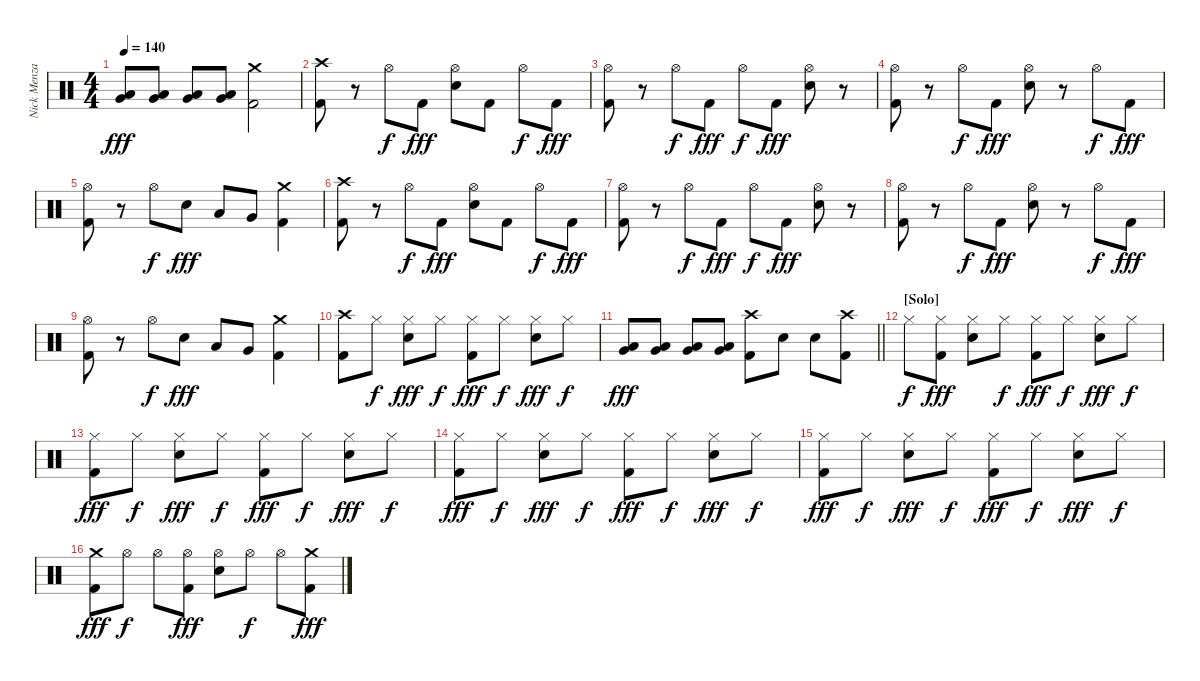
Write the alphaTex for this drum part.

\track ("Nick Menza" "Nick Menza") {instrument percussion}
\staff {score}
\articulation defaults
\ts (4 4)
\tempo 140
\clef neutral
\ks c
("Very Low Tom (hit)" "Low Floor Tom (hit)").8{dy fff} ("Very Low Tom (hit)" "Low Floor Tom (hit)").8 ("Very Low Tom (hit)" "Low Floor Tom (hit)").8 ("Very Low Tom (hit)" "Low Floor Tom (hit)").8 ("Crash medium (hit)" "Kick (hit) 2").2 |
("Crash high (hit)" "Kick (hit) 2").8 r.8 "Hi-Hat (open)".8{dy f} "Kick (hit) 2".8{dy fff} ("Hi-Hat (open)" "Electric Snare (hit)").8 "Kick (hit) 2".8 "Hi-Hat (open)".8{dy f} "Kick (hit) 2".8{dy fff} |
("Hi-Hat (open)" "Kick (hit) 2").8 r.8 "Hi-Hat (open)".8{dy f} "Kick (hit) 2".8{dy fff} "Hi-Hat (open)".8{dy f} "Kick (hit) 2".8{dy fff} ("Hi-Hat (open)" "Electric Snare (hit)").8 r.8 |
("Hi-Hat (open)" "Kick (hit) 2").8 r.8 "Hi-Hat (open)".8{dy f} "Kick (hit) 2".8{dy fff} ("Hi-Hat (open)" "Electric Snare (hit)").8 r.8 "Hi-Hat (open)".8{dy f} "Kick (hit) 2".8{dy fff} |
("Hi-Hat (open)" "Kick (hit) 2").8 r.8 "Hi-Hat (open)".8{dy f} "Electric Snare (hit)".8{dy fff} "Low Tom (hit)".8 "Very Low Tom (hit)".8 ("Crash medium (hit)" "Kick (hit) 2").4 |
("Crash high (hit)" "Kick (hit) 2").8 r.8 "Hi-Hat (open)".8{dy f} "Kick (hit) 2".8{dy fff} ("Hi-Hat (open)" "Electric Snare (hit)").8 "Kick (hit) 2".8 "Hi-Hat (open)".8{dy f} "Kick (hit) 2".8{dy fff} |
("Hi-Hat (open)" "Kick (hit) 2").8 r.8 "Hi-Hat (open)".8{dy f} "Kick (hit) 2".8{dy fff} "Hi-Hat (open)".8{dy f} "Kick (hit) 2".8{dy fff} ("Hi-Hat (open)" "Electric Snare (hit)").8 r.8 |
("Hi-Hat (open)" "Kick (hit) 2").8 r.8 "Hi-Hat (open)".8{dy f} "Kick (hit) 2".8{dy fff} ("Hi-Hat (open)" "Electric Snare (hit)").8 r.8 "Hi-Hat (open)".8{dy f} "Kick (hit) 2".8{dy fff} |
("Hi-Hat (open)" "Kick (hit) 2").8 r.8 "Hi-Hat (open)".8{dy f} "Electric Snare (hit)".8{dy fff} "Low Tom (hit)".8 "Very Low Tom (hit)".8 ("Crash medium (hit)" "Kick (hit) 2").4 |
("Crash high (hit)" "Kick (hit) 2").8 "Hi-Hat (closed)".8{dy f} ("Hi-Hat (closed)" "Electric Snare (hit)").8{dy fff} "Hi-Hat (closed)".8{dy f} ("Hi-Hat (closed)" "Kick (hit) 2").8{dy fff} "Hi-Hat (closed)".8{dy f} ("Hi-Hat (closed)" "Electric Snare (hit)").8{dy fff} "Hi-Hat (closed)".8{dy f} |
\barLineRight lightlight
("Low Tom (hit)" "Very Low Tom (hit)").8{dy fff} ("Low Tom (hit)" "Very Low Tom (hit)").8 ("Very Low Tom (hit)" "Low Floor Tom (hit)").8 ("Very Low Tom (hit)" "Low Floor Tom (hit)").8 ("Crash high (hit)" "Kick (hit) 2").8 "Electric Snare (hit)".8 "Electric Snare (hit)".8 ("Crash high (hit)" "Kick (hit) 2").8 |
\section ("" "[Solo]")
"Hi-Hat (closed)".8{dy f} ("Hi-Hat (closed)" "Kick (hit) 2").8{dy fff} ("Hi-Hat (closed)" "Electric Snare (hit)").8 "Hi-Hat (closed)".8{dy f} ("Hi-Hat (closed)" "Kick (hit) 2").8{dy fff} "Hi-Hat (closed)".8{dy f} ("Hi-Hat (closed)" "Electric Snare (hit)").8{dy fff} "Hi-Hat (closed)".8{dy f} |
("Hi-Hat (closed)" "Kick (hit) 2").8{dy fff} "Hi-Hat (closed)".8{dy f} ("Hi-Hat (closed)" "Electric Snare (hit)").8{dy fff} "Hi-Hat (closed)".8{dy f} ("Hi-Hat (closed)" "Kick (hit) 2").8{dy fff} "Hi-Hat (closed)".8{dy f} ("Hi-Hat (closed)" "Electric Snare (hit)").8{dy fff} "Hi-Hat (closed)".8{dy f} |
("Hi-Hat (closed)" "Kick (hit) 2").8{dy fff} "Hi-Hat (closed)".8{dy f} ("Hi-Hat (closed)" "Electric Snare (hit)").8{dy fff} "Hi-Hat (closed)".8{dy f} ("Hi-Hat (closed)" "Kick (hit) 2").8{dy fff} "Hi-Hat (closed)".8{dy f} ("Hi-Hat (closed)" "Electric Snare (hit)").8{dy fff} "Hi-Hat (closed)".8{dy f} |
("Hi-Hat (closed)" "Kick (hit) 2").8{dy fff} "Hi-Hat (closed)".8{dy f} ("Hi-Hat (closed)" "Electric Snare (hit)").8{dy fff} "Hi-Hat (closed)".8{dy f} ("Hi-Hat (closed)" "Kick (hit) 2").8{dy fff} "Hi-Hat (closed)".8{dy f} ("Hi-Hat (closed)" "Electric Snare (hit)").8{dy fff} "Hi-Hat (closed)".8{dy f} |
("Crash medium (hit)" "Kick (hit) 2").8{dy fff} "Hi-Hat (open)".8{dy f} "Hi-Hat (open)".8 ("Hi-Hat (open)" "Kick (hit) 2").8{dy fff} ("Hi-Hat (open)" "Electric Snare (hit)").8 "Hi-Hat (open)".8{dy f} "Hi-Hat (open)".8 ("Crash medium (hit)" "Kick (hit) 2").8{dy fff}
